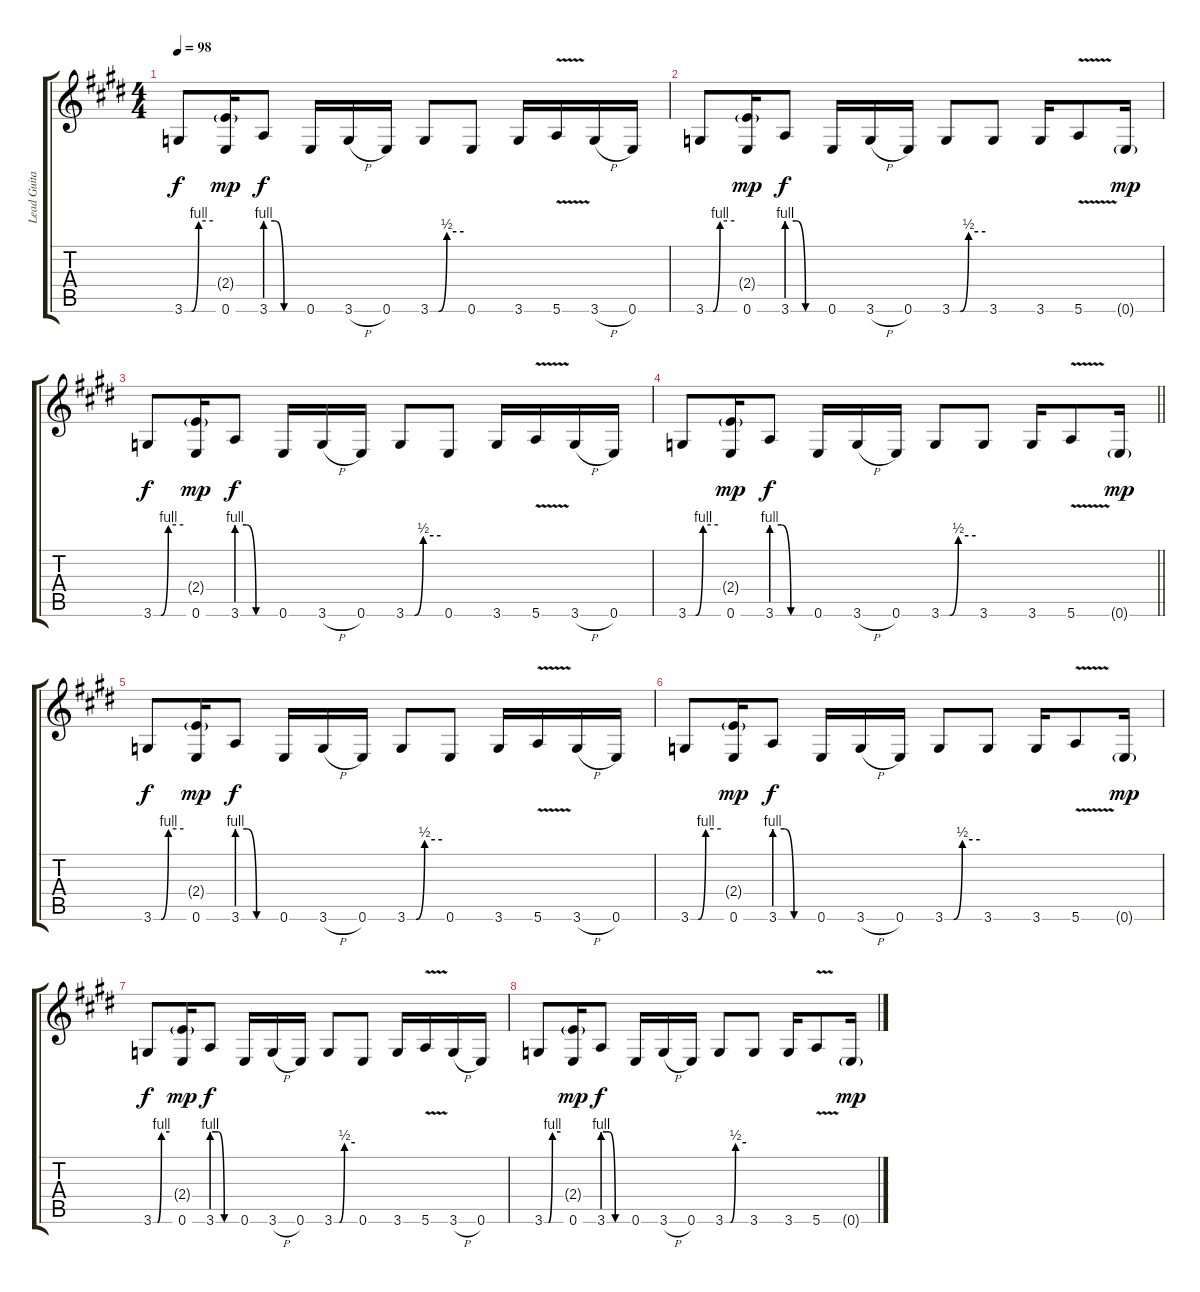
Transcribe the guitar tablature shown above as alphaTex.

\track ("Lead Guitar" "Lead Guita") {instrument overdrivenguitar}
\staff {score tabs}
\tuning (E4 B3 G3 D3 A2 E2) {hide}
\ts (4 4)
\tempo 98
\clef g2
\ks e
3.6{be (custom 0 0 15 0 30 4 60 4)}.8{dy f instrument overdrivenguitar} (2.4{g} 0.6).16{dy mp} 3.6{be (custom 0 4 15 4 30 0 45 0 60 0)}.8{dy f} 0.6.16 3.6{h}.16 0.6.16 3.6{be (custom 0 0 15 0 30 2 60 2)}.8 0.6.8 3.6.16 5.6{v}.16 3.6{h}.16 0.6.16 |
3.6{be (custom 0 0 15 0 30 4 60 4)}.8 (2.4{g} 0.6).16{dy mp} 3.6{be (custom 0 4 15 4 30 0 45 0 60 0)}.8{dy f} 0.6.16 3.6{h}.16 0.6.16 3.6{be (custom 0 0 15 0 30 2 60 2)}.8 3.6.8 3.6.16 5.6{v}.8 0.6{g}.16{dy mp} |
3.6{be (custom 0 0 15 0 30 4 60 4)}.8{dy f} (2.4{g} 0.6).16{dy mp} 3.6{be (custom 0 4 15 4 30 0 45 0 60 0)}.8{dy f} 0.6.16 3.6{h}.16 0.6.16 3.6{be (custom 0 0 15 0 30 2 60 2)}.8 0.6.8 3.6.16 5.6{v}.16 3.6{h}.16 0.6.16 |
\barLineRight lightlight
3.6{be (custom 0 0 15 0 30 4 60 4)}.8 (2.4{g} 0.6).16{dy mp} 3.6{be (custom 0 4 15 4 30 0 45 0 60 0)}.8{dy f} 0.6.16 3.6{h}.16 0.6.16 3.6{be (custom 0 0 15 0 30 2 60 2)}.8 3.6.8 3.6.16 5.6{v}.8 0.6{g}.16{dy mp} |
3.6{be (custom 0 0 15 0 30 4 60 4)}.8{dy f} (2.4{g} 0.6).16{dy mp} 3.6{be (custom 0 4 15 4 30 0 45 0 60 0)}.8{dy f} 0.6.16 3.6{h}.16 0.6.16 3.6{be (custom 0 0 15 0 30 2 60 2)}.8 0.6.8 3.6.16 5.6{v}.16 3.6{h}.16 0.6.16 |
3.6{be (custom 0 0 15 0 30 4 60 4)}.8 (2.4{g} 0.6).16{dy mp} 3.6{be (custom 0 4 15 4 30 0 45 0 60 0)}.8{dy f} 0.6.16 3.6{h}.16 0.6.16 3.6{be (custom 0 0 15 0 30 2 60 2)}.8 3.6.8 3.6.16 5.6{v}.8 0.6{g}.16{dy mp} |
3.6{be (custom 0 0 15 0 30 4 60 4)}.8{dy f} (2.4{g} 0.6).16{dy mp} 3.6{be (custom 0 4 15 4 30 0 45 0 60 0)}.8{dy f} 0.6.16 3.6{h}.16 0.6.16 3.6{be (custom 0 0 15 0 30 2 60 2)}.8 0.6.8 3.6.16 5.6{v}.16 3.6{h}.16 0.6.16 |
3.6{be (custom 0 0 15 0 30 4 60 4)}.8 (2.4{g} 0.6).16{dy mp} 3.6{be (custom 0 4 15 4 30 0 45 0 60 0)}.8{dy f} 0.6.16 3.6{h}.16 0.6.16 3.6{be (custom 0 0 15 0 30 2 60 2)}.8 3.6.8 3.6.16 5.6{v}.8 0.6{g}.16{dy mp}
